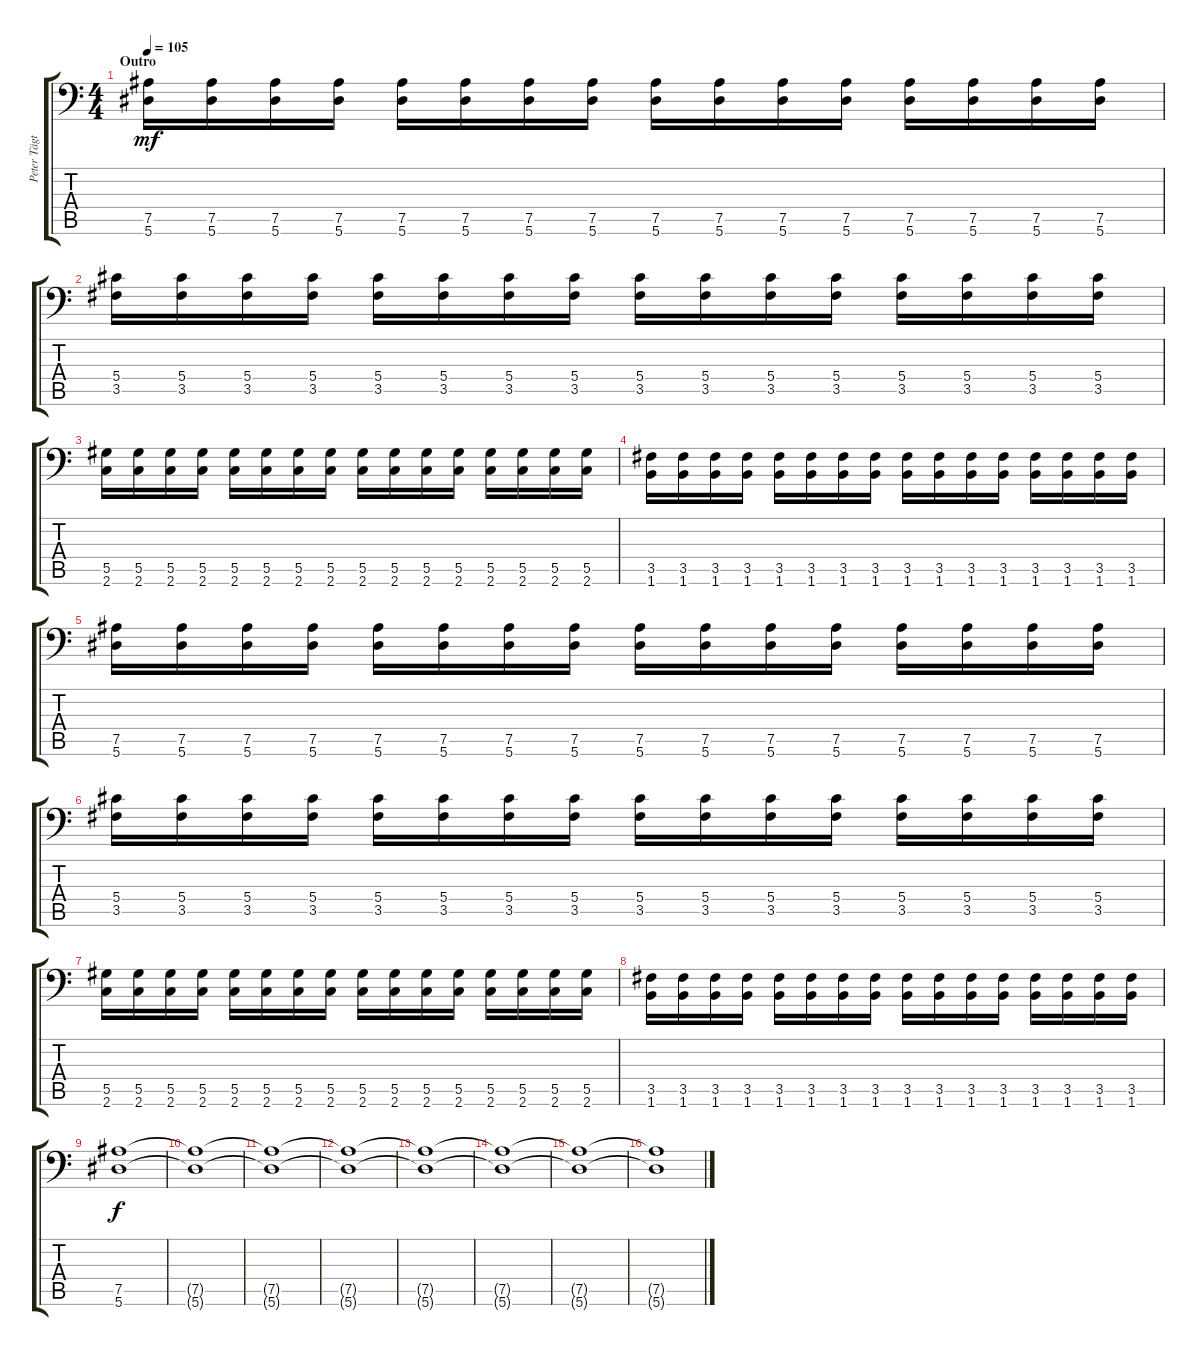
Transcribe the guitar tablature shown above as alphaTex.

\track ("Peter Tägtgren (Rythm 2)" "Peter Tägt") {instrument overdrivenguitar}
\staff {score tabs}
\tuning (Bb3 F3 Db3 Ab2 Eb2 Bb1) {hide}
\ts (4 4)
\section ("" "Outro")
\tempo 105
\clef f4
\ks c
(7.5 5.6).16{dy mf} (7.5 5.6).16 (7.5 5.6).16 (7.5 5.6).16 (7.5 5.6).16 (7.5 5.6).16 (7.5 5.6).16 (7.5 5.6).16 (7.5 5.6).16 (7.5 5.6).16 (7.5 5.6).16 (7.5 5.6).16 (7.5 5.6).16 (7.5 5.6).16 (7.5 5.6).16 (7.5 5.6).16 |
(5.4 3.5).16 (5.4 3.5).16 (5.4 3.5).16 (5.4 3.5).16 (5.4 3.5).16 (5.4 3.5).16 (5.4 3.5).16 (5.4 3.5).16 (5.4 3.5).16 (5.4 3.5).16 (5.4 3.5).16 (5.4 3.5).16 (5.4 3.5).16 (5.4 3.5).16 (5.4 3.5).16 (5.4 3.5).16 |
(5.5 2.6).16 (5.5 2.6).16 (5.5 2.6).16 (5.5 2.6).16 (5.5 2.6).16 (5.5 2.6).16 (5.5 2.6).16 (5.5 2.6).16 (5.5 2.6).16 (5.5 2.6).16 (5.5 2.6).16 (5.5 2.6).16 (5.5 2.6).16 (5.5 2.6).16 (5.5 2.6).16 (5.5 2.6).16 |
(3.5 1.6).16 (3.5 1.6).16 (3.5 1.6).16 (3.5 1.6).16 (3.5 1.6).16 (3.5 1.6).16 (3.5 1.6).16 (3.5 1.6).16 (3.5 1.6).16 (3.5 1.6).16 (3.5 1.6).16 (3.5 1.6).16 (3.5 1.6).16 (3.5 1.6).16 (3.5 1.6).16 (3.5 1.6).16 |
(7.5 5.6).16 (7.5 5.6).16 (7.5 5.6).16 (7.5 5.6).16 (7.5 5.6).16 (7.5 5.6).16 (7.5 5.6).16 (7.5 5.6).16 (7.5 5.6).16 (7.5 5.6).16 (7.5 5.6).16 (7.5 5.6).16 (7.5 5.6).16 (7.5 5.6).16 (7.5 5.6).16 (7.5 5.6).16 |
(5.4 3.5).16 (5.4 3.5).16 (5.4 3.5).16 (5.4 3.5).16 (5.4 3.5).16 (5.4 3.5).16 (5.4 3.5).16 (5.4 3.5).16 (5.4 3.5).16 (5.4 3.5).16 (5.4 3.5).16 (5.4 3.5).16 (5.4 3.5).16 (5.4 3.5).16 (5.4 3.5).16 (5.4 3.5).16 |
(5.5 2.6).16 (5.5 2.6).16 (5.5 2.6).16 (5.5 2.6).16 (5.5 2.6).16 (5.5 2.6).16 (5.5 2.6).16 (5.5 2.6).16 (5.5 2.6).16 (5.5 2.6).16 (5.5 2.6).16 (5.5 2.6).16 (5.5 2.6).16 (5.5 2.6).16 (5.5 2.6).16 (5.5 2.6).16 |
(3.5 1.6).16 (3.5 1.6).16 (3.5 1.6).16 (3.5 1.6).16 (3.5 1.6).16 (3.5 1.6).16 (3.5 1.6).16 (3.5 1.6).16 (3.5 1.6).16 (3.5 1.6).16 (3.5 1.6).16 (3.5 1.6).16 (3.5 1.6).16 (3.5 1.6).16 (3.5 1.6).16 (3.5 1.6).16 |
(7.5 5.6).1{dy f} |
(7.5{t} 5.6{t}).1 |
(7.5{t} 5.6{t}).1 |
(7.5{t} 5.6{t}).1 |
(7.5{t} 5.6{t}).1 |
(7.5{t} 5.6{t}).1 |
(7.5{t} 5.6{t}).1 |
(7.5{t} 5.6{t}).1
